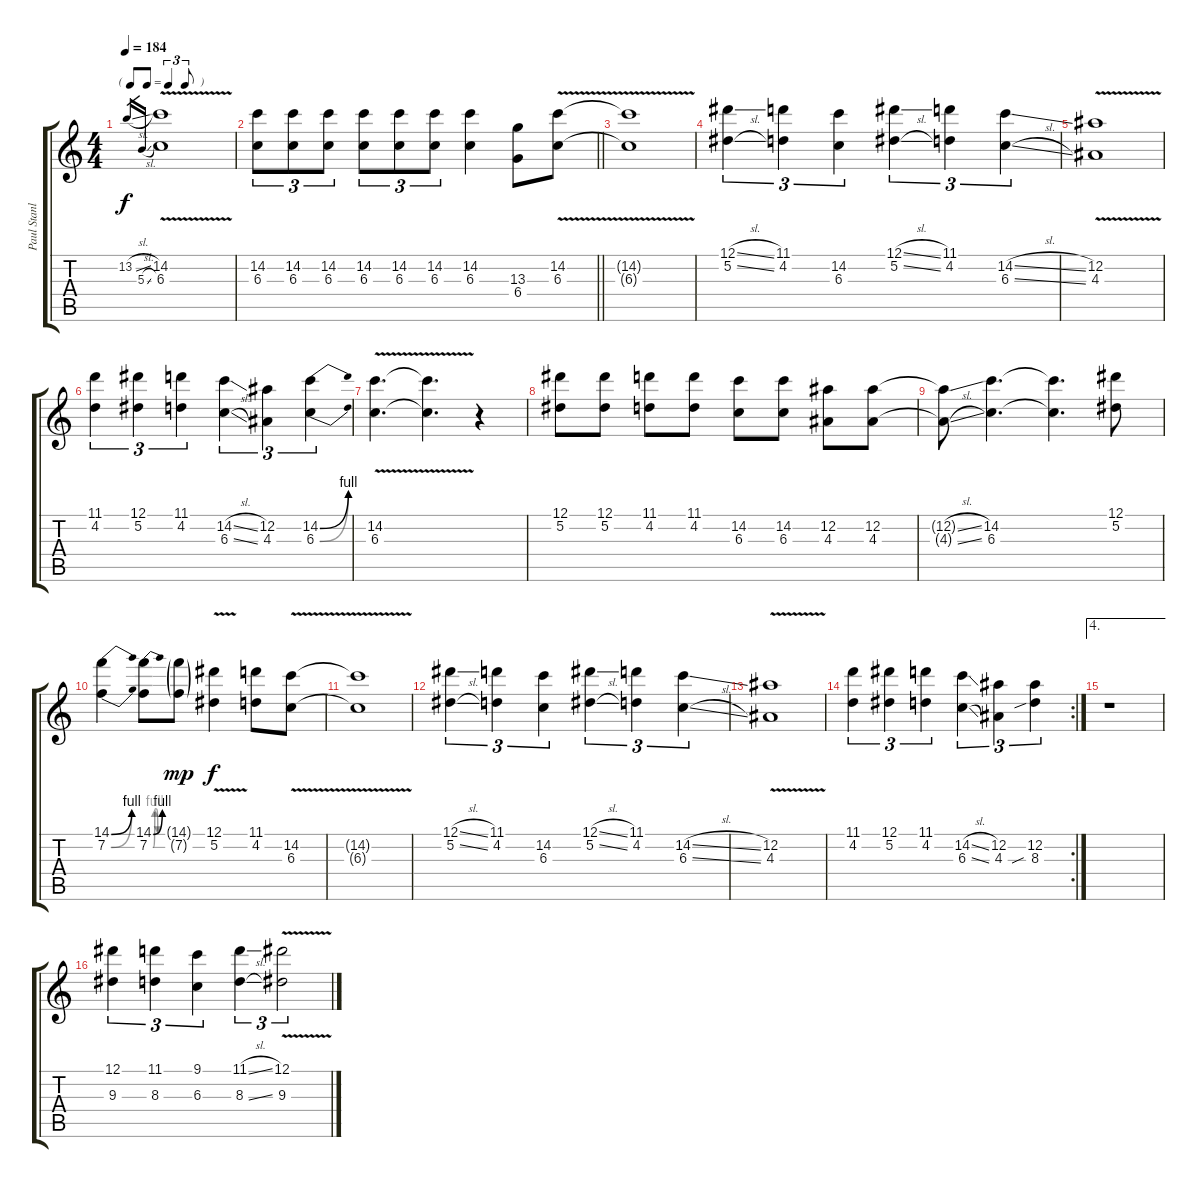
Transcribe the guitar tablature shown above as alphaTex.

\track ("Paul Stanley" "Paul Stanl") {instrument distortionguitar}
\staff {score tabs}
\tuning (Eb4 Bb3 Gb3 Db3 Ab2 Eb2) {hide}
\ts (4 4)
\tf triplet8th
\tempo 184
\clef g2
\ks c
13.2{sl}.16{gr dy f} 5.3{sl}.16{gr} (14.2{v} 6.3).1 |
\barLineRight lightlight
(14.2 6.3).8{tu (3 2)} (14.2 6.3).8{tu (3 2)} (14.2 6.3).8{tu (3 2)} (14.2 6.3).8{tu (3 2)} (14.2 6.3).8{tu (3 2)} (14.2 6.3).8{tu (3 2)} (14.2 6.3).4 (13.3 6.4).8 (14.2{v} 6.3{v}).8 |
(14.2{t} 6.3{t}).1 |
(12.1{sl} 5.2{sl}).4{tu (3 2)} (11.1 4.2).4{tu (3 2)} (14.2 6.3).4{tu (3 2)} (12.1{sl} 5.2{sl}).4{tu (3 2)} (11.1 4.2).4{tu (3 2)} (14.2{sl} 6.3{sl}).4{tu (3 2)} |
(12.2{v} 4.3).1 |
(11.1 4.2).4{tu (3 2)} (12.1 5.2).4{tu (3 2)} (11.1 4.2).4{tu (3 2)} (14.2{sl} 6.3{sl}).4{tu (3 2)} (12.2 4.3).4{tu (3 2)} (14.2{be (bend 0 0 60 4)} 6.3{be (bend 0 0 60 4)}).4{tu (3 2)} |
(14.2{v} 6.3).4{d} (14.2{t} 6.3{t}).4{d} r.4 |
(12.1 5.2).8 (12.1 5.2).8 (11.1 4.2).8 (11.1 4.2).8 (14.2 6.3).8 (14.2 6.3).8 (12.2 4.3).8 (12.2 4.3).8 |
(12.2{sl t} 4.3{sl t}).8 (14.2 6.3).4{d} (14.2{t} 6.3{t}).4{d} (12.1 5.2).8 |
(14.1{be (bend 0 0 60 4)} 7.2{be (bend 0 0 60 4)}).4 (14.1{be (bend 0 0 60 4)} 7.2{be (custom 0 0 10 4 20 4 30 0 60 0)}).8 (14.1{g} 7.2{g}).8{dy mp} (12.1{v} 5.2).4{dy f} (11.1 4.2).8 (14.2{v} 6.3).8 |
(14.2{t} 6.3{t}).1 |
(12.1{sl} 5.2{sl}).4{tu (3 2)} (11.1 4.2).4{tu (3 2)} (14.2 6.3).4{tu (3 2)} (12.1{sl} 5.2{sl}).4{tu (3 2)} (11.1 4.2).4{tu (3 2)} (14.2{sl} 6.3{sl}).4{tu (3 2)} |
(12.2{v} 4.3).1 |
\rc 2
(11.1 4.2).4{tu (3 2)} (12.1 5.2).4{tu (3 2)} (11.1 4.2).4{tu (3 2)} (14.2{sl} 6.3{sl}).4{tu (3 2)} (12.2 4.3).4{tu (3 2)} (12.2 8.3{sib}).4{tu (3 2)} |
\ae 4
r.1 |
(12.1 9.3).4{tu (3 2)} (11.1 8.3).4{tu (3 2)} (9.1 6.3).4{tu (3 2)} (11.1{sl} 8.3{sl}).4{tu (3 2)} (12.1{v} 9.3).2{tu (3 2)}
